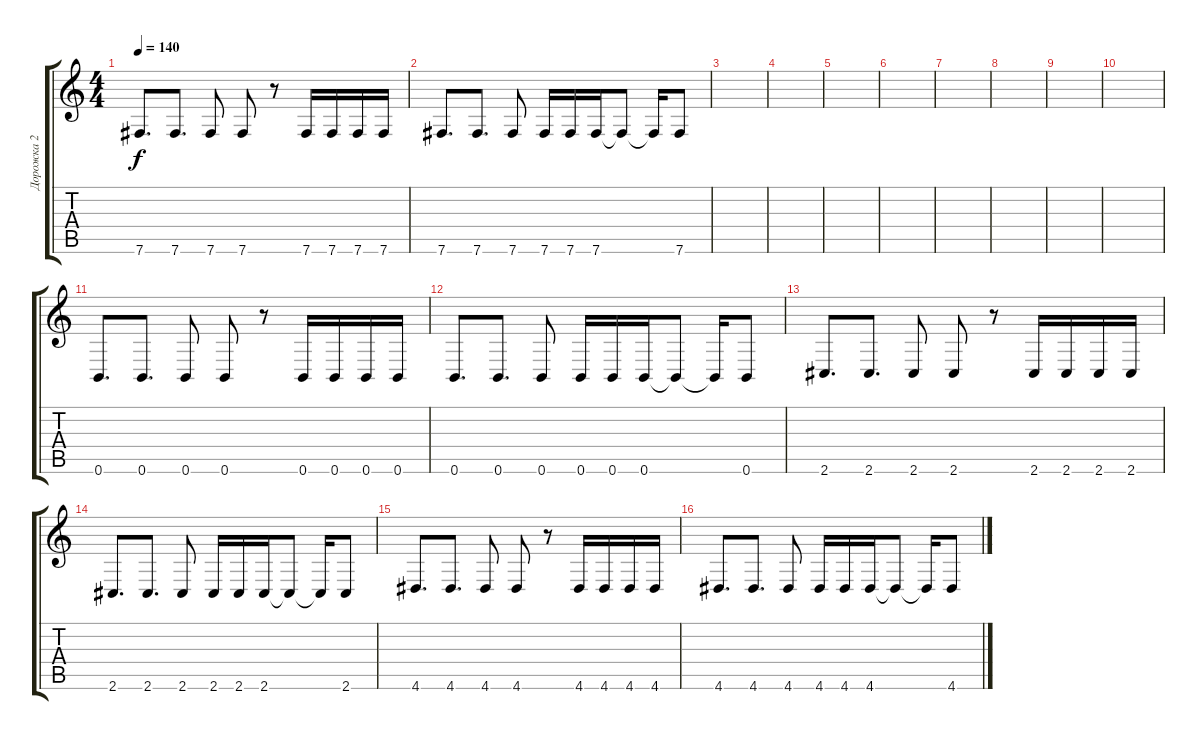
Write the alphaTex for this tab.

\track ("Дорожка 2" "Дорожка 2") {instrument overdrivenguitar}
\staff {score tabs}
\tuning (Db4 Ab3 E3 B2 Gb2 B1) {hide}
\ts (4 4)
\tempo 140
\clef g2
\ks c
7.6.8{d dy f} 7.6.8{d} 7.6.8 7.6.8 r.8 7.6.16 7.6.16 7.6.16 7.6.16 |
7.6.8{d} 7.6.8{d} 7.6.8 7.6.16 7.6.16 7.6.16 7.6{t}.8 7.6{t}.16 7.6.8 |
|
|
|
|
|
|
|
|
0.6.8{d} 0.6.8{d} 0.6.8 0.6.8 r.8 0.6.16 0.6.16 0.6.16 0.6.16 |
0.6.8{d} 0.6.8{d} 0.6.8 0.6.16 0.6.16 0.6.16 0.6{t}.8 0.6{t}.16 0.6.8 |
2.6.8{d} 2.6.8{d} 2.6.8 2.6.8 r.8 2.6.16 2.6.16 2.6.16 2.6.16 |
2.6.8{d} 2.6.8{d} 2.6.8 2.6.16 2.6.16 2.6.16 2.6{t}.8 2.6{t}.16 2.6.8 |
4.6.8{d} 4.6.8{d} 4.6.8 4.6.8 r.8 4.6.16 4.6.16 4.6.16 4.6.16 |
4.6.8{d} 4.6.8{d} 4.6.8 4.6.16 4.6.16 4.6.16 4.6{t}.8 4.6{t}.16 4.6.8
